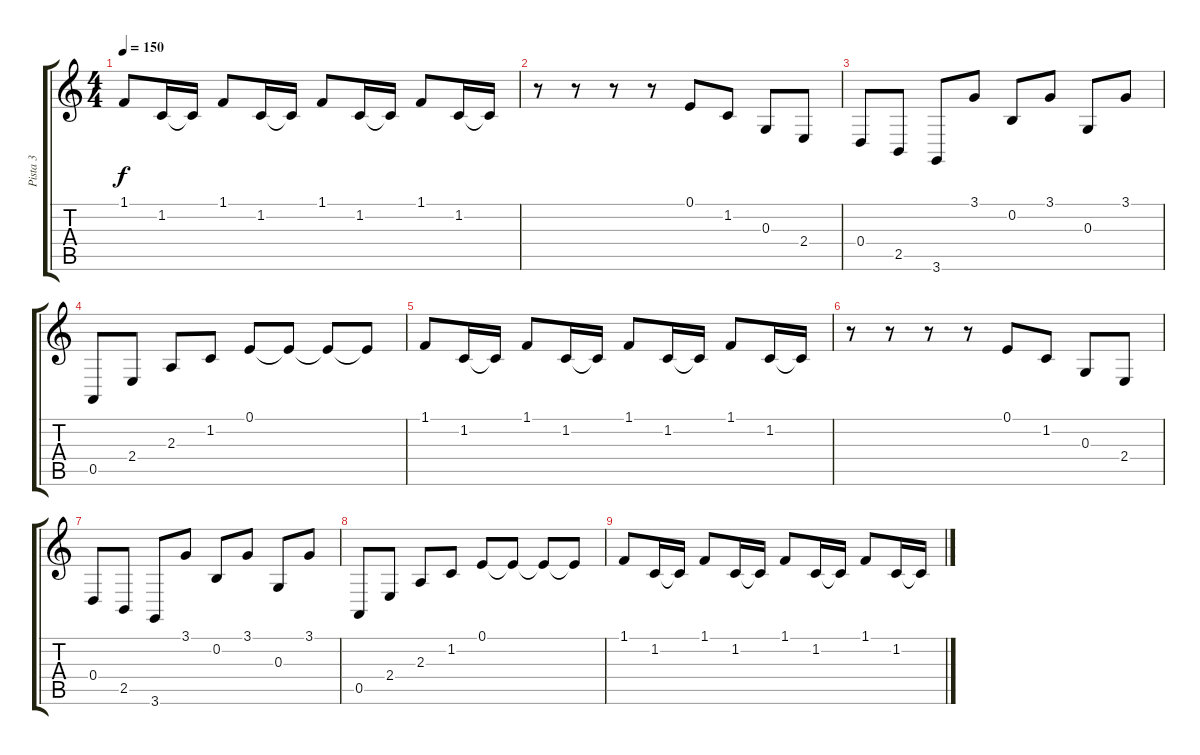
\track ("Pista 3" "Pista 3") {instrument fx1rain}
\staff {score tabs}
\tuning (E4 B3 G3 D3 A2 E2) {hide}
\ts (4 4)
\tempo 150
\clef g2
\ks c
1.1.8{dy f} 1.2.16 1.2{t}.16 1.1.8 1.2.16 1.2{t}.16 1.1.8 1.2.16 1.2{t}.16 1.1.8 1.2.16 1.2{t}.16 |
r.8 r.8 r.8 r.8 0.1.8 1.2.8 0.3.8 2.4.8 |
0.4.8 2.5.8 3.6.8 3.1.8 0.2.8 3.1.8 0.3.8 3.1.8 |
0.5.8 2.4.8 2.3.8 1.2.8 0.1.8 0.1{t}.8 0.1{t}.8 0.1{t}.8 |
1.1.8 1.2.16 1.2{t}.16 1.1.8 1.2.16 1.2{t}.16 1.1.8 1.2.16 1.2{t}.16 1.1.8 1.2.16 1.2{t}.16 |
r.8{volume 4} r.8 r.8 r.8 0.1.8 1.2.8 0.3.8 2.4.8 |
0.4.8 2.5.8 3.6.8 3.1.8 0.2.8 3.1.8 0.3.8 3.1.8 |
0.5.8{volume 0} 2.4.8 2.3.8 1.2.8 0.1.8 0.1{t}.8 0.1{t}.8 0.1{t}.8 |
1.1.8 1.2.16 1.2{t}.16 1.1.8 1.2.16 1.2{t}.16 1.1.8 1.2.16 1.2{t}.16 1.1.8 1.2.16 1.2{t}.16
